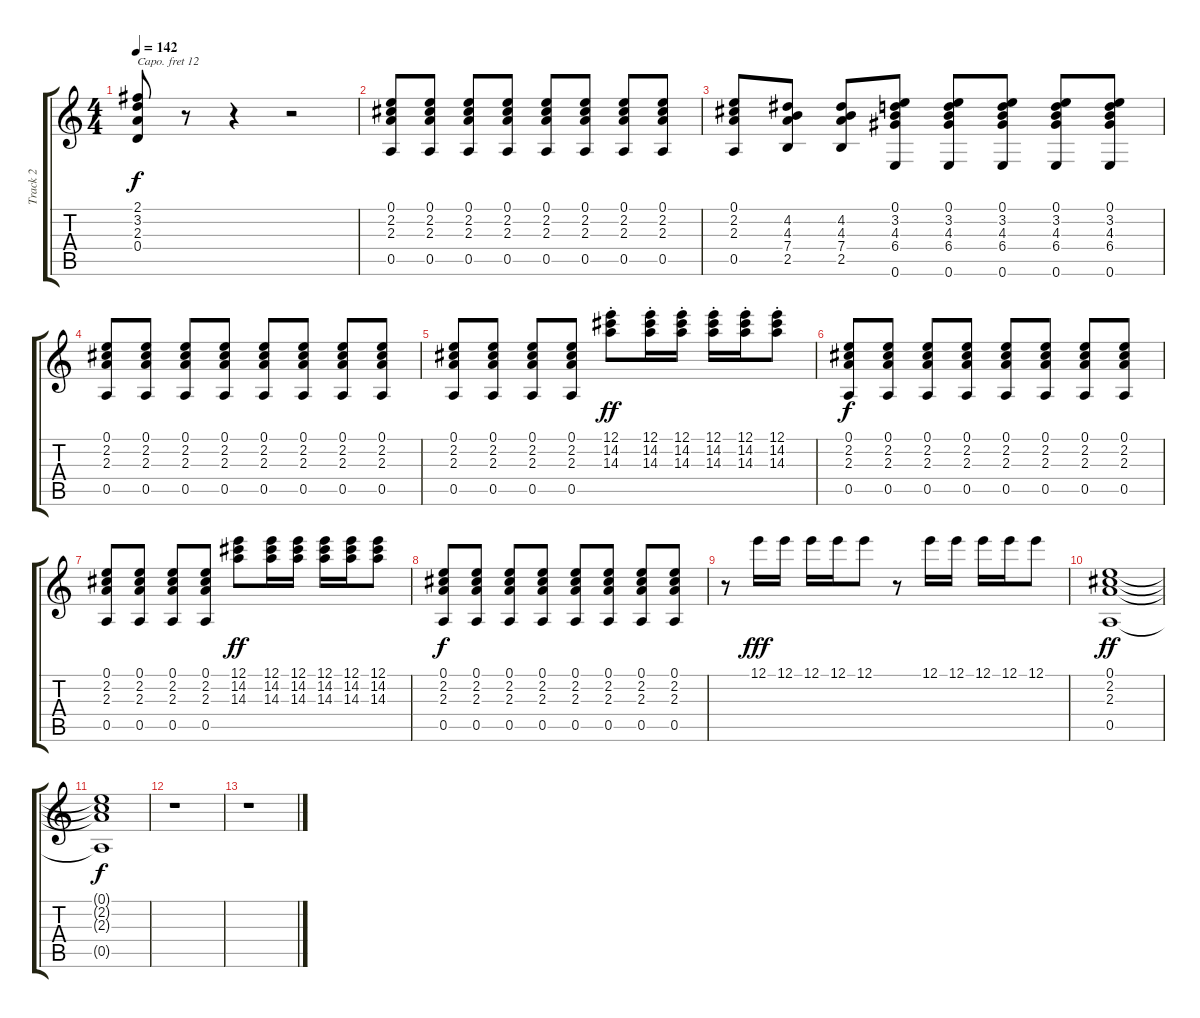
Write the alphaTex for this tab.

\track ("Track 2" "Track 2") {instrument acousticgrandpiano}
\staff {score tabs}
\capo 12
\tuning (E4 B3 G3 D3 A2 E2) {hide}
\ts (4 4)
\tempo 142
\clef g2
\ks c
(2.1 3.2 2.3 0.4).8{dy f} r.8 r.4 r.2 |
(0.1 2.2 2.3 0.5).8 (0.1 2.2 2.3 0.5).8 (0.1 2.2 2.3 0.5).8 (0.1 2.2 2.3 0.5).8 (0.1 2.2 2.3 0.5).8 (0.1 2.2 2.3 0.5).8 (0.1 2.2 2.3 0.5).8 (0.1 2.2 2.3 0.5).8 |
(0.1 2.2 2.3 0.5).8 (4.2 4.3 7.4 2.5).8 (4.2 4.3 7.4 2.5).8 (0.1 3.2 4.3 6.4 0.6).8 (0.1 3.2 4.3 6.4 0.6).8 (0.1 3.2 4.3 6.4 0.6).8 (0.1 3.2 4.3 6.4 0.6).8 (0.1 3.2 4.3 6.4 0.6).8 |
(0.1 2.2 2.3 0.5).8 (0.1 2.2 2.3 0.5).8 (0.1 2.2 2.3 0.5).8 (0.1 2.2 2.3 0.5).8 (0.1 2.2 2.3 0.5).8 (0.1 2.2 2.3 0.5).8 (0.1 2.2 2.3 0.5).8 (0.1 2.2 2.3 0.5).8 |
(0.1 2.2 2.3 0.5).8 (0.1 2.2 2.3 0.5).8 (0.1 2.2 2.3 0.5).8 (0.1 2.2 2.3 0.5).8 (12.1{st} 14.2{st} 14.3{st}).8{dy ff} (12.1{st} 14.2{st} 14.3{st}).16 (12.1{st} 14.2{st} 14.3{st}).16 (12.1{st} 14.2{st} 14.3{st}).16 (12.1{st} 14.2{st} 14.3{st}).16 (12.1{st} 14.2{st} 14.3{st}).8 |
(0.1 2.2 2.3 0.5).8{dy f} (0.1 2.2 2.3 0.5).8 (0.1 2.2 2.3 0.5).8 (0.1 2.2 2.3 0.5).8 (0.1 2.2 2.3 0.5).8 (0.1 2.2 2.3 0.5).8 (0.1 2.2 2.3 0.5).8 (0.1 2.2 2.3 0.5).8 |
(0.1 2.2 2.3 0.5).8 (0.1 2.2 2.3 0.5).8 (0.1 2.2 2.3 0.5).8 (0.1 2.2 2.3 0.5).8 (12.1 14.2 14.3).8{dy ff} (12.1 14.2 14.3).16 (12.1 14.2 14.3).16 (12.1 14.2 14.3).16 (12.1 14.2 14.3).16 (12.1 14.2 14.3).8 |
(0.1 2.2 2.3 0.5).8{dy f} (0.1 2.2 2.3 0.5).8 (0.1 2.2 2.3 0.5).8 (0.1 2.2 2.3 0.5).8 (0.1 2.2 2.3 0.5).8 (0.1 2.2 2.3 0.5).8 (0.1 2.2 2.3 0.5).8 (0.1 2.2 2.3 0.5).8 |
r.8 12.1.16{dy fff} 12.1.16 12.1.16 12.1.16 12.1.8 r.8 12.1.16 12.1.16 12.1.16 12.1.16 12.1.8 |
(0.1 2.2 2.3 0.5).1{dy ff} |
(0.1{t} 2.2{t} 2.3{t} 0.5{t}).1{dy f} |
r.1 |
r.1
